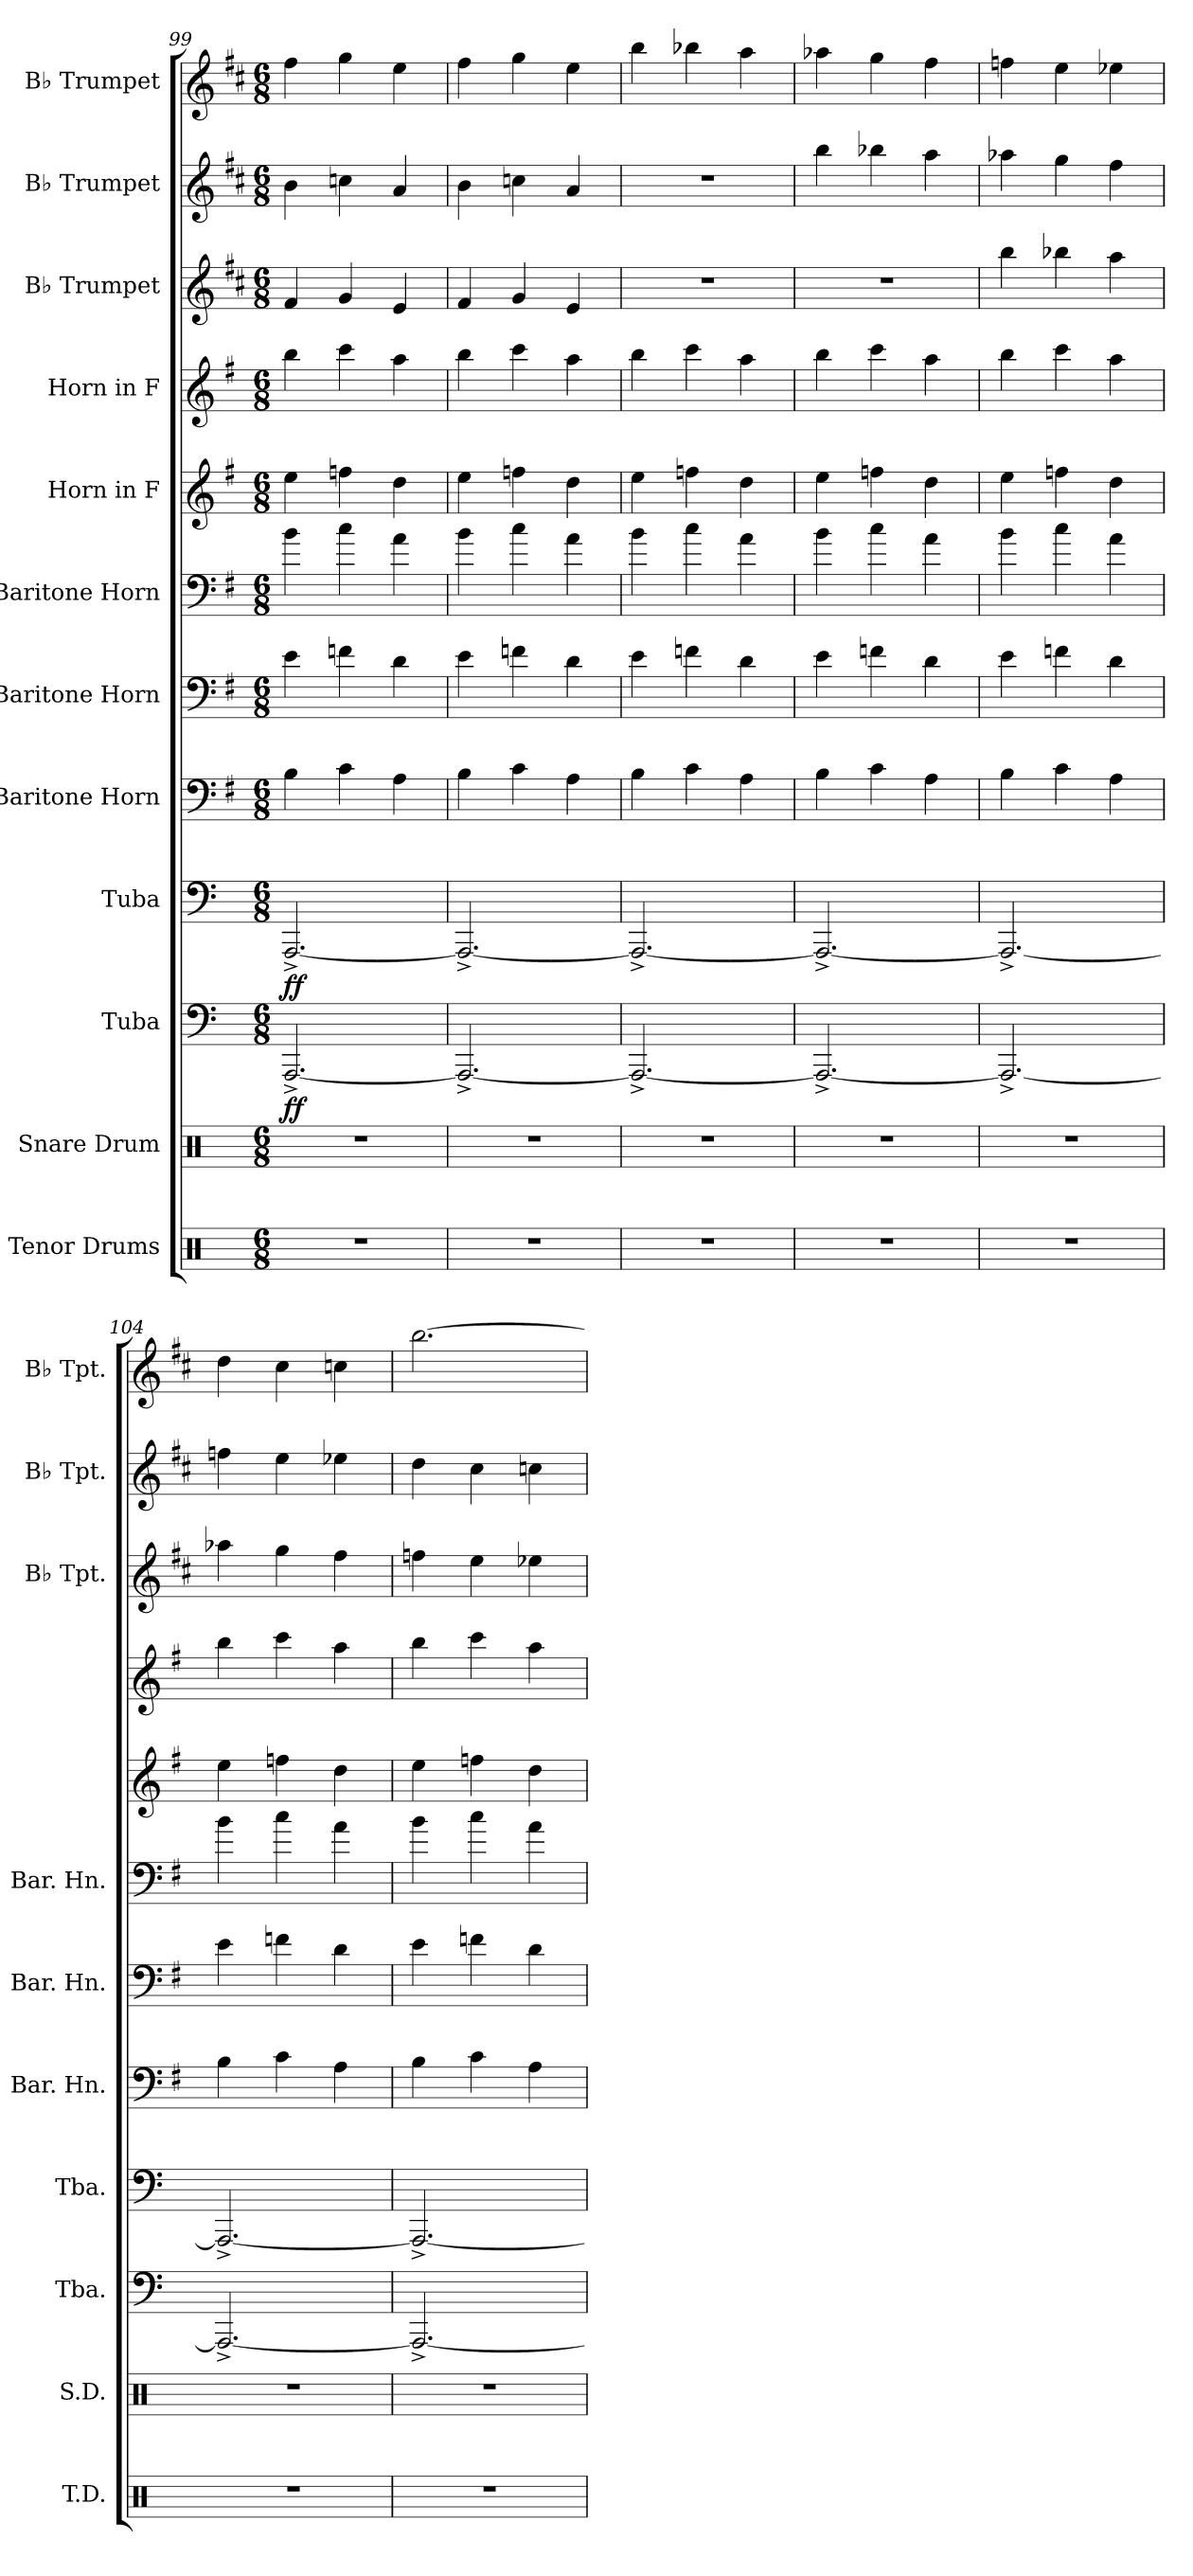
**kern	**kern	**kern	**dynam	**kern	**dynam	**kern	**kern	**kern	**kern	**kern	**kern	**kern	**kern
*part12	*part11	*part10	*part10	*part9	*part9	*part8	*part7	*part6	*part5	*part4	*part3	*part2	*part1
*staff12	*staff11	*staff10	*staff10	*staff9	*staff9	*staff8	*staff7	*staff6	*staff5	*staff4	*staff3	*staff2	*staff1
*I"Tenor Drums	*I"Snare Drum	*I"Tuba	*	*I"Tuba	*	*I"Baritone Horn	*I"Baritone Horn	*I"Baritone Horn	*I"Horn in F	*I"Horn in F	*I"B♭ Trumpet	*I"B♭ Trumpet	*I"B♭ Trumpet
*I'T.D.	*I'S.D.	*I'Tba.	*	*I'Tba.	*	*I'Bar. Hn.	*I'Bar. Hn.	*I'Bar. Hn.	*	*	*I'B♭ Tpt.	*I'B♭ Tpt.	*I'B♭ Tpt.
*clefX	*clefX	*clefF4	*	*clefF4	*	*clefF4	*clefF4	*clefF4	*clefG2	*clefG2	*clefG2	*clefG2	*clefG2
*	*	*	*	*	*	*ITrd4c7	*ITrd4c7	*ITrd4c7	*ITrd4c7	*ITrd4c7	*ITrd1c2	*ITrd1c2	*ITrd1c2
*k[]	*k[]	*k[]	*	*k[]	*	*k[]	*k[]	*k[]	*k[]	*k[]	*k[]	*k[]	*k[]
*M6/8	*M6/8	*M6/8	*	*M6/8	*	*M6/8	*M6/8	*M6/8	*M6/8	*M6/8	*M6/8	*M6/8	*M6/8
=99	=99	=99	=99	=99	=99	=99	=99	=99	=99	=99	=99	=99	=99
!	!	!	!LO:DY:b	!	!LO:DY:b	!	!	!	!	!	!	!	!
2.r	2.r	[2.AAA^/	ff	[2.AAA^/	ff	4E\	4A\	4e\	4a\	4ee\	4e/	4a\	4ee\
.	.	.	.	.	.	4F\	4B-X\	4f\	4b-X\	4ff\	4f/	4b-X\	4ff\
.	.	.	.	.	.	4D\	4G\	4d\	4g\	4dd\	4d/	4g/	4dd\
=100	=100	=100	=100	=100	=100	=100	=100	=100	=100	=100	=100	=100	=100
2.r	2.r	2.AAA^/_	.	2.AAA^/_	.	4E\	4A\	4e\	4a\	4ee\	4e/	4a\	4ee\
.	.	.	.	.	.	4F\	4B-X\	4f\	4b-X\	4ff\	4f/	4b-X\	4ff\
.	.	.	.	.	.	4D\	4G\	4d\	4g\	4dd\	4d/	4g/	4dd\
=101	=101	=101	=101	=101	=101	=101	=101	=101	=101	=101	=101	=101	=101
2.r	2.r	2.AAA^/_	.	2.AAA^/_	.	4E\	4A\	4e\	4a\	4ee\	2.r	2.r	4aa\
.	.	.	.	.	.	4F\	4B-X\	4f\	4b-X\	4ff\	.	.	4aa-X\
.	.	.	.	.	.	4D\	4G\	4d\	4g\	4dd\	.	.	4gg\
=102	=102	=102	=102	=102	=102	=102	=102	=102	=102	=102	=102	=102	=102
2.r	2.r	2.AAA^/_	.	2.AAA^/_	.	4E\	4A\	4e\	4a\	4ee\	2.r	4aa\	4gg-X\
.	.	.	.	.	.	4F\	4B-X\	4f\	4b-X\	4ff\	.	4aa-X\	4ff\
.	.	.	.	.	.	4D\	4G\	4d\	4g\	4dd\	.	4gg\	4ee\
!!LO:PB:g=z
=103	=103	=103	=103	=103	=103	=103	=103	=103	=103	=103	=103	=103	=103
2.r	2.r	2.AAA^/_	.	2.AAA^/_	.	4E\	4A\	4e\	4a\	4ee\	4aa\	4gg-X\	4ee-X\
.	.	.	.	.	.	4F\	4B-X\	4f\	4b-X\	4ff\	4aa-X\	4ff\	4dd\
.	.	.	.	.	.	4D\	4G\	4d\	4g\	4dd\	4gg\	4ee\	4dd-X\
=104	=104	=104	=104	=104	=104	=104	=104	=104	=104	=104	=104	=104	=104
2.r	2.r	2.AAA^/_	.	2.AAA^/_	.	4E\	4A\	4e\	4a\	4ee\	4gg-X\	4ee-X\	4cc\
.	.	.	.	.	.	4F\	4B-X\	4f\	4b-X\	4ff\	4ff\	4dd\	4b\
.	.	.	.	.	.	4D\	4G\	4d\	4g\	4dd\	4ee\	4dd-X\	4b-X\
=105	=105	=105	=105	=105	=105	=105	=105	=105	=105	=105	=105	=105	=105
2.r	2.r	2.AAA^/_	.	2.AAA^/_	.	4E\	4A\	4e\	4a\	4ee\	4ee-X\	4cc\	[2.aa\
.	.	.	.	.	.	4F\	4B-X\	4f\	4b-X\	4ff\	4dd\	4b\	.
.	.	.	.	.	.	4D\	4G\	4d\	4g\	4dd\	4dd-X\	4b-X\	.
=	=	=	=	=	=	=	=	=	=	=	=	=	=
*-	*-	*-	*-	*-	*-	*-	*-	*-	*-	*-	*-	*-	*-
